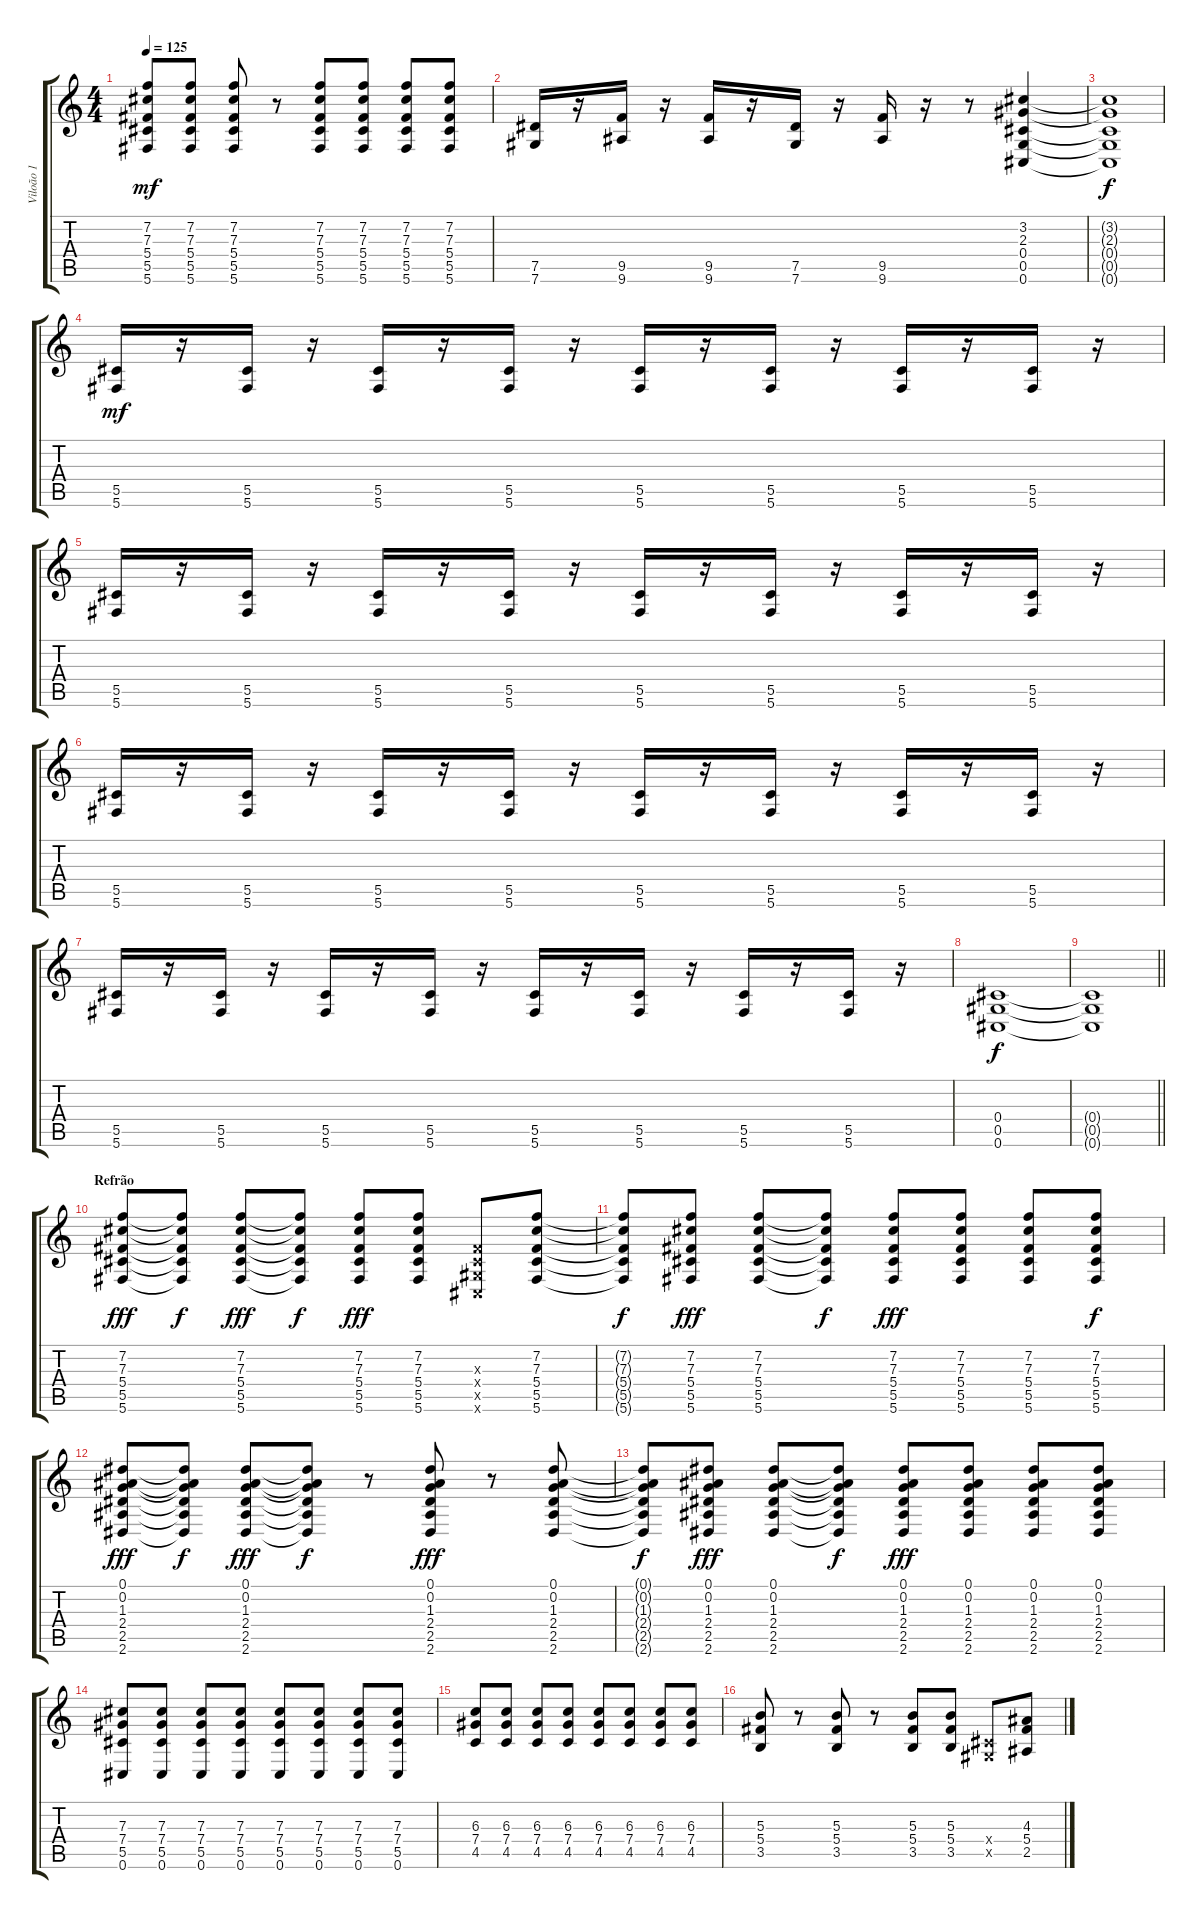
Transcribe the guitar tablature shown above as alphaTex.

\track ("Viloão 1" "Viloão 1") {instrument acousticguitarnylon}
\staff {score tabs}
\tuning (Eb4 Bb3 Gb3 Db3 Ab2 Db2) {hide}
\ts (4 4)
\tempo 125
\clef g2
\ks c
(7.2 7.3 5.4 5.5 5.6).8{dy mf} (7.2 7.3 5.4 5.5 5.6).8 (7.2 7.3 5.4 5.5 5.6).8 r.8 (7.2 7.3 5.4 5.5 5.6).8 (7.2 7.3 5.4 5.5 5.6).8 (7.2 7.3 5.4 5.5 5.6).8 (7.2 7.3 5.4 5.5 5.6).8 |
(7.5 7.6).16 r.16 (9.5 9.6).16 r.16 (9.5 9.6).16 r.16 (7.5 7.6).16 r.16 (9.5 9.6).16 r.16 r.8 (3.2 2.3 0.4 0.5 0.6).4 |
(3.2{t} 2.3{t} 0.4{t} 0.5{t} 0.6{t}).1{dy f} |
(5.5 5.6).16{dy mf} r.16 (5.5 5.6).16 r.16 (5.5 5.6).16 r.16 (5.5 5.6).16 r.16 (5.5 5.6).16 r.16 (5.5 5.6).16 r.16 (5.5 5.6).16 r.16 (5.5 5.6).16 r.16 |
(5.5 5.6).16 r.16 (5.5 5.6).16 r.16 (5.5 5.6).16 r.16 (5.5 5.6).16 r.16 (5.5 5.6).16 r.16 (5.5 5.6).16 r.16 (5.5 5.6).16 r.16 (5.5 5.6).16 r.16 |
(5.5 5.6).16 r.16 (5.5 5.6).16 r.16 (5.5 5.6).16 r.16 (5.5 5.6).16 r.16 (5.5 5.6).16 r.16 (5.5 5.6).16 r.16 (5.5 5.6).16 r.16 (5.5 5.6).16 r.16 |
(5.5 5.6).16 r.16 (5.5 5.6).16 r.16 (5.5 5.6).16 r.16 (5.5 5.6).16 r.16 (5.5 5.6).16 r.16 (5.5 5.6).16 r.16 (5.5 5.6).16 r.16 (5.5 5.6).16 r.16 |
(0.4 0.5 0.6).1{dy f} |
\barLineRight lightlight
(0.4{t} 0.5{t} 0.6{t}).1 |
\section ("" "Refrão")
(7.2 7.3 5.4 5.5 5.6).8{dy fff} (7.2{t} 7.3{t} 5.4{t} 5.5{t} 5.6{t}).8{dy f} (7.2 7.3 5.4 5.5 5.6).8{dy fff} (7.2{t} 7.3{t} 5.4{t} 5.5{t} 5.6{t}).8{dy f} (7.2 7.3 5.4 5.5 5.6).8{dy fff} (7.2 7.3 5.4 5.5 5.6).8 (0.3{x} 0.4{x} 0.5{x} 0.6{x}).8 (7.2 7.3 5.4 5.5 5.6).8 |
(7.2{t} 7.3{t} 5.4{t} 5.5{t} 5.6{t}).8{dy f} (7.2 7.3 5.4 5.5 5.6).8{dy fff} (7.2 7.3 5.4 5.5 5.6).8 (7.2{t} 7.3{t} 5.4{t} 5.5{t} 5.6{t}).8{dy f} (7.2 7.3 5.4 5.5 5.6).8{dy fff} (7.2 7.3 5.4 5.5 5.6).8 (7.2 7.3 5.4 5.5 5.6).8 (7.2 7.3 5.4 5.5 5.6).8{dy f} |
(0.1 0.2 1.3 2.4 2.5 2.6).8{dy fff} (0.1{t} 0.2{t} 1.3{t} 2.4{t} 2.5{t} 2.6{t}).8{dy f} (0.1 0.2 1.3 2.4 2.5 2.6).8{dy fff} (0.1{t} 0.2{t} 1.3{t} 2.4{t} 2.5{t} 2.6{t}).8{dy f} r.8 (0.1 0.2 1.3 2.4 2.5 2.6).8{dy fff} r.8 (0.1 0.2 1.3 2.4 2.5 2.6).8 |
(0.1{t} 0.2{t} 1.3{t} 2.4{t} 2.5{t} 2.6{t}).8{dy f} (0.1 0.2 1.3 2.4 2.5 2.6).8{dy fff} (0.1 0.2 1.3 2.4 2.5 2.6).8 (0.1{t} 0.2{t} 1.3{t} 2.4{t} 2.5{t} 2.6{t}).8{dy f} (0.1 0.2 1.3 2.4 2.5 2.6).8{dy fff} (0.1 0.2 1.3 2.4 2.5 2.6).8 (0.1 0.2 1.3 2.4 2.5 2.6).8 (0.1 0.2 1.3 2.4 2.5 2.6).8 |
(7.3 7.4 5.5 0.6).8 (7.3 7.4 5.5 0.6).8 (7.3 7.4 5.5 0.6).8 (7.3 7.4 5.5 0.6).8 (7.3 7.4 5.5 0.6).8 (7.3 7.4 5.5 0.6).8 (7.3 7.4 5.5 0.6).8 (7.3 7.4 5.5 0.6).8 |
(6.3 7.4 4.5).8 (6.3 7.4 4.5).8 (6.3 7.4 4.5).8 (6.3 7.4 4.5).8 (6.3 7.4 4.5).8 (6.3 7.4 4.5).8 (6.3 7.4 4.5).8 (6.3 7.4 4.5).8 |
(5.3 5.4 3.5).8 r.8 (5.3 5.4 3.5).8 r.8 (5.3 5.4 3.5).8 (5.3 5.4 3.5).8 (0.4{x} 0.5{x}).8 (4.3 5.4 2.5).8
